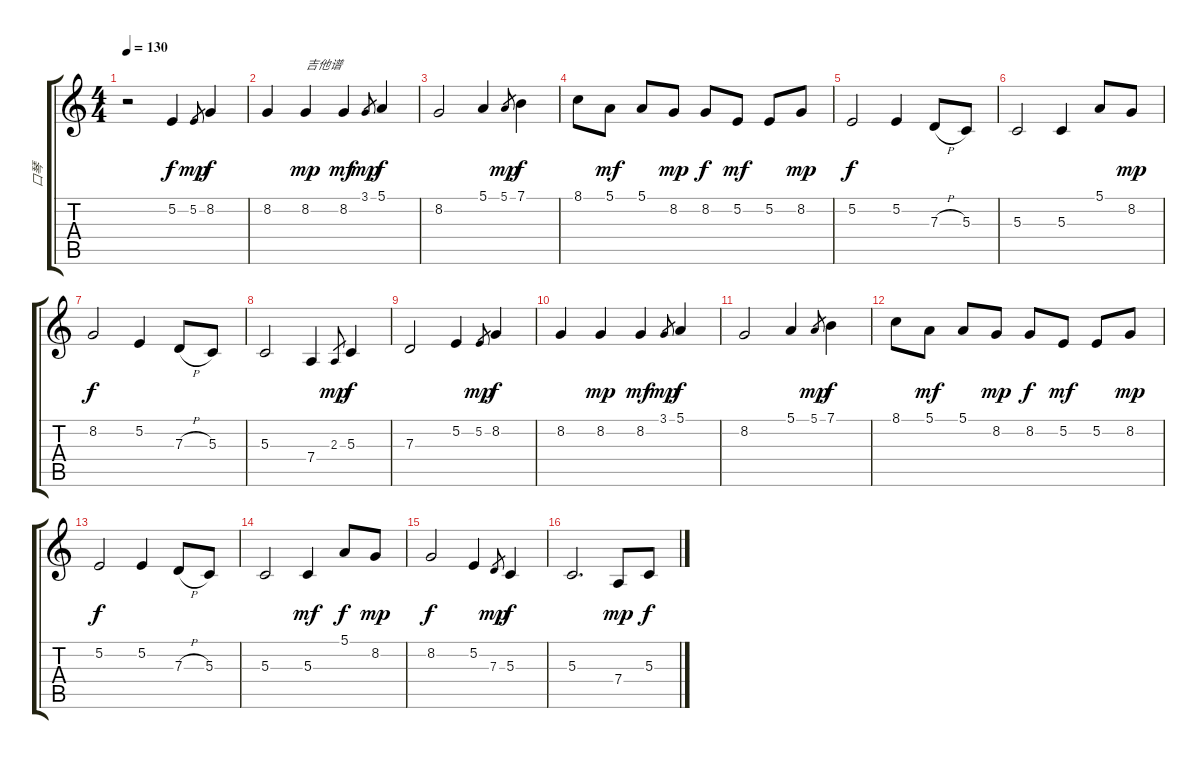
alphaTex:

\track ("口琴" "口琴") {instrument harmonica}
\staff {score tabs}
\tuning (E4 B3 G3 D3 A2 E2) {hide}
\ts (4 4)
\tempo 130
\clef g2
\ks c
r.2{dy f} 5.2.4 5.2.8{gr dy mp} 8.2.4{dy f} |
8.2.4 8.2.4{txt "吉他谱" dy mp} 8.2.4{dy mf} 3.1.8{gr dy mp} 5.1.4{dy f} |
8.2.2 5.1.4 5.1.8{gr dy mp} 7.1.4{dy f} |
8.1.8 5.1.8{dy mf} 5.1.8 8.2.8{dy mp} 8.2.8{dy f} 5.2.8{dy mf} 5.2.8 8.2.8{dy mp} |
5.2.2{dy f} 5.2.4 7.3{h}.8 5.3.8 |
5.3.2 5.3.4 5.1.8 8.2.8{dy mp} |
8.2.2{dy f} 5.2.4 7.3{h}.8 5.3.8 |
5.3.2 7.4.4 2.3.8{gr dy mp} 5.3.4{dy f} |
7.3.2 5.2.4 5.2.8{gr dy mp} 8.2.4{dy f} |
8.2.4 8.2.4{dy mp} 8.2.4{dy mf} 3.1.8{gr dy mp} 5.1.4{dy f} |
8.2.2 5.1.4 5.1.8{gr dy mp} 7.1.4{dy f} |
8.1.8 5.1.8{dy mf} 5.1.8 8.2.8{dy mp} 8.2.8{dy f} 5.2.8{dy mf} 5.2.8 8.2.8{dy mp} |
5.2.2{dy f} 5.2.4 7.3{h}.8 5.3.8 |
5.3.2 5.3.4{dy mf} 5.1.8{dy f} 8.2.8{dy mp} |
8.2.2{dy f} 5.2.4 7.3.8{gr dy mp} 5.3.4{dy f} |
5.3.2{d} 7.4.8{dy mp} 5.3.8{dy f}
